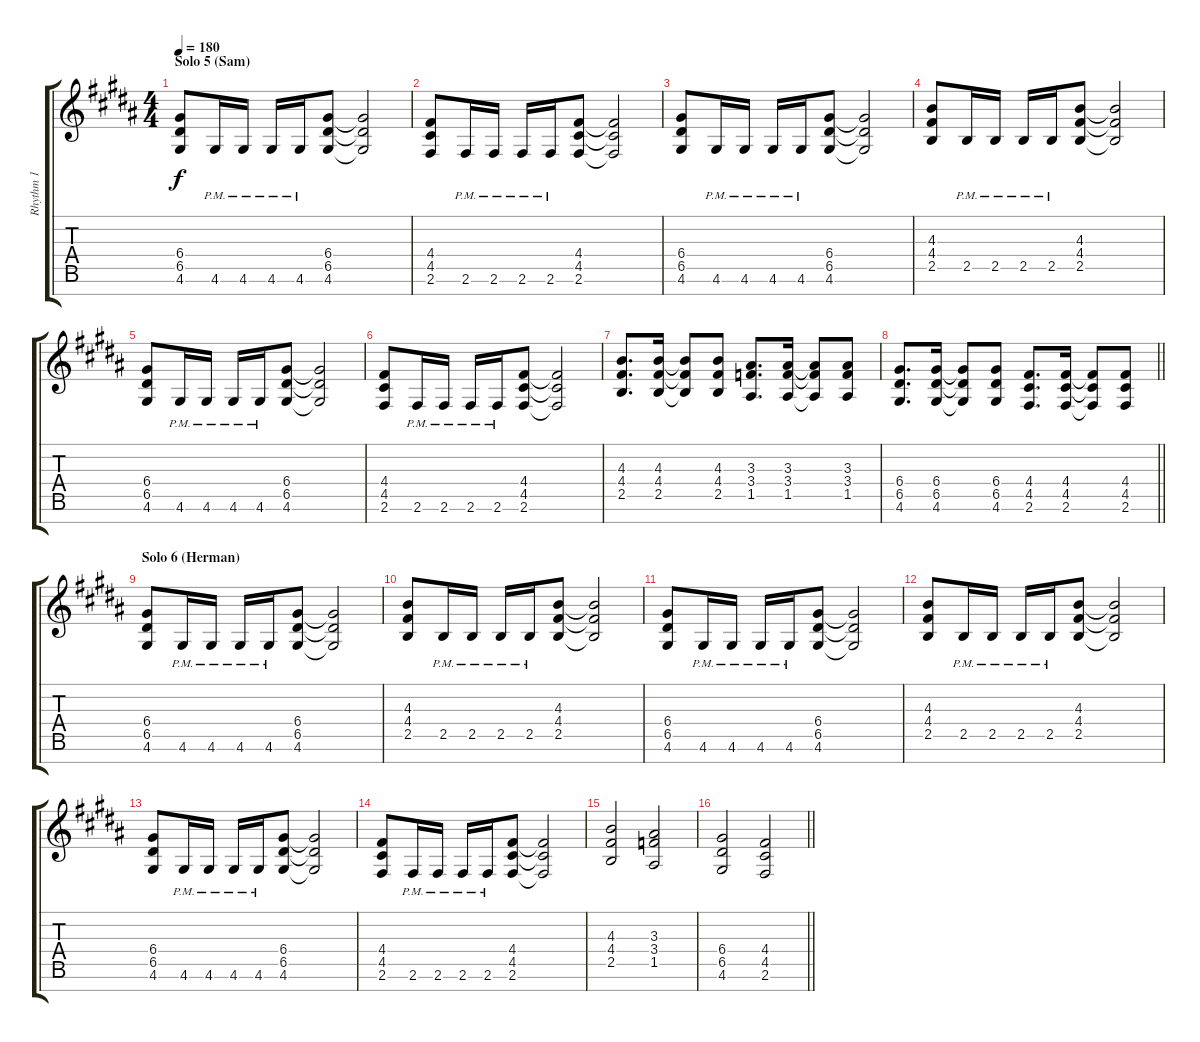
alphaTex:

\track ("Rhythm 1" "Rhythm 1") {instrument distortionguitar}
\staff {score tabs}
\tuning (E4 B3 G3 D3 A2 E2 B1) {hide}
\ts (4 4)
\section ("" "Solo 5 (Sam)")
\tempo 180
\clef g2
\ks g#minor
(6.4 6.5 4.6).8{dy f} 4.6{pm}.16 4.6{pm}.16 4.6{pm}.16 4.6{pm}.16 (6.4 6.5 4.6).8 (6.4{t} 6.5{t} 4.6{t}).2 |
(4.4 4.5 2.6).8 2.6{pm}.16 2.6{pm}.16 2.6{pm}.16 2.6{pm}.16 (4.4 4.5 2.6).8 (4.4{t} 4.5{t} 2.6{t}).2 |
(6.4 6.5 4.6).8 4.6{pm}.16 4.6{pm}.16 4.6{pm}.16 4.6{pm}.16 (6.4 6.5 4.6).8 (6.4{t} 6.5{t} 4.6{t}).2 |
(4.3 4.4 2.5).8 2.5{pm}.16 2.5{pm}.16 2.5{pm}.16 2.5{pm}.16 (4.3 4.4 2.5).8 (4.3{t} 4.4{t} 2.5{t}).2 |
(6.4 6.5 4.6).8 4.6{pm}.16 4.6{pm}.16 4.6{pm}.16 4.6{pm}.16 (6.4 6.5 4.6).8 (6.4{t} 6.5{t} 4.6{t}).2 |
(4.4 4.5 2.6).8 2.6{pm}.16 2.6{pm}.16 2.6{pm}.16 2.6{pm}.16 (4.4 4.5 2.6).8 (4.4{t} 4.5{t} 2.6{t}).2 |
(4.3 4.4 2.5).8{d} (4.3 4.4 2.5).16 (4.3{t} 4.4{t} 2.5{t}).8 (4.3 4.4 2.5).8 (3.3 3.4 1.5).8{d} (3.3 3.4 1.5).16 (3.3{t} 3.4{t} 1.5{t}).8 (3.3 3.4 1.5).8 |
\barLineRight lightlight
(6.4 6.5 4.6).8{d} (6.4 6.5 4.6).16 (6.4{t} 6.5{t} 4.6{t}).8 (6.4 6.5 4.6).8 (4.4 4.5 2.6).8{d} (4.4 4.5 2.6).16 (4.4{t} 4.5{t} 2.6{t}).8 (4.4 4.5 2.6).8 |
\section ("" "Solo 6 (Herman)")
(6.4 6.5 4.6).8 4.6{pm}.16 4.6{pm}.16 4.6{pm}.16 4.6{pm}.16 (6.4 6.5 4.6).8 (6.4{t} 6.5{t} 4.6{t}).2 |
(4.3 4.4 2.5).8 2.5{pm}.16 2.5{pm}.16 2.5{pm}.16 2.5{pm}.16 (4.3 4.4 2.5).8 (4.3{t} 4.4{t} 2.5{t}).2 |
(6.4 6.5 4.6).8 4.6{pm}.16 4.6{pm}.16 4.6{pm}.16 4.6{pm}.16 (6.4 6.5 4.6).8 (6.4{t} 6.5{t} 4.6{t}).2 |
(4.3 4.4 2.5).8 2.5{pm}.16 2.5{pm}.16 2.5{pm}.16 2.5{pm}.16 (4.3 4.4 2.5).8 (4.3{t} 4.4{t} 2.5{t}).2 |
(6.4 6.5 4.6).8 4.6{pm}.16 4.6{pm}.16 4.6{pm}.16 4.6{pm}.16 (6.4 6.5 4.6).8 (6.4{t} 6.5{t} 4.6{t}).2 |
(4.4 4.5 2.6).8 2.6{pm}.16 2.6{pm}.16 2.6{pm}.16 2.6{pm}.16 (4.4 4.5 2.6).8 (4.4{t} 4.5{t} 2.6{t}).2 |
(4.3 4.4 2.5).2 (3.3 3.4 1.5).2 |
\barLineRight lightlight
(6.4 6.5 4.6).2 (4.4 4.5 2.6).2
